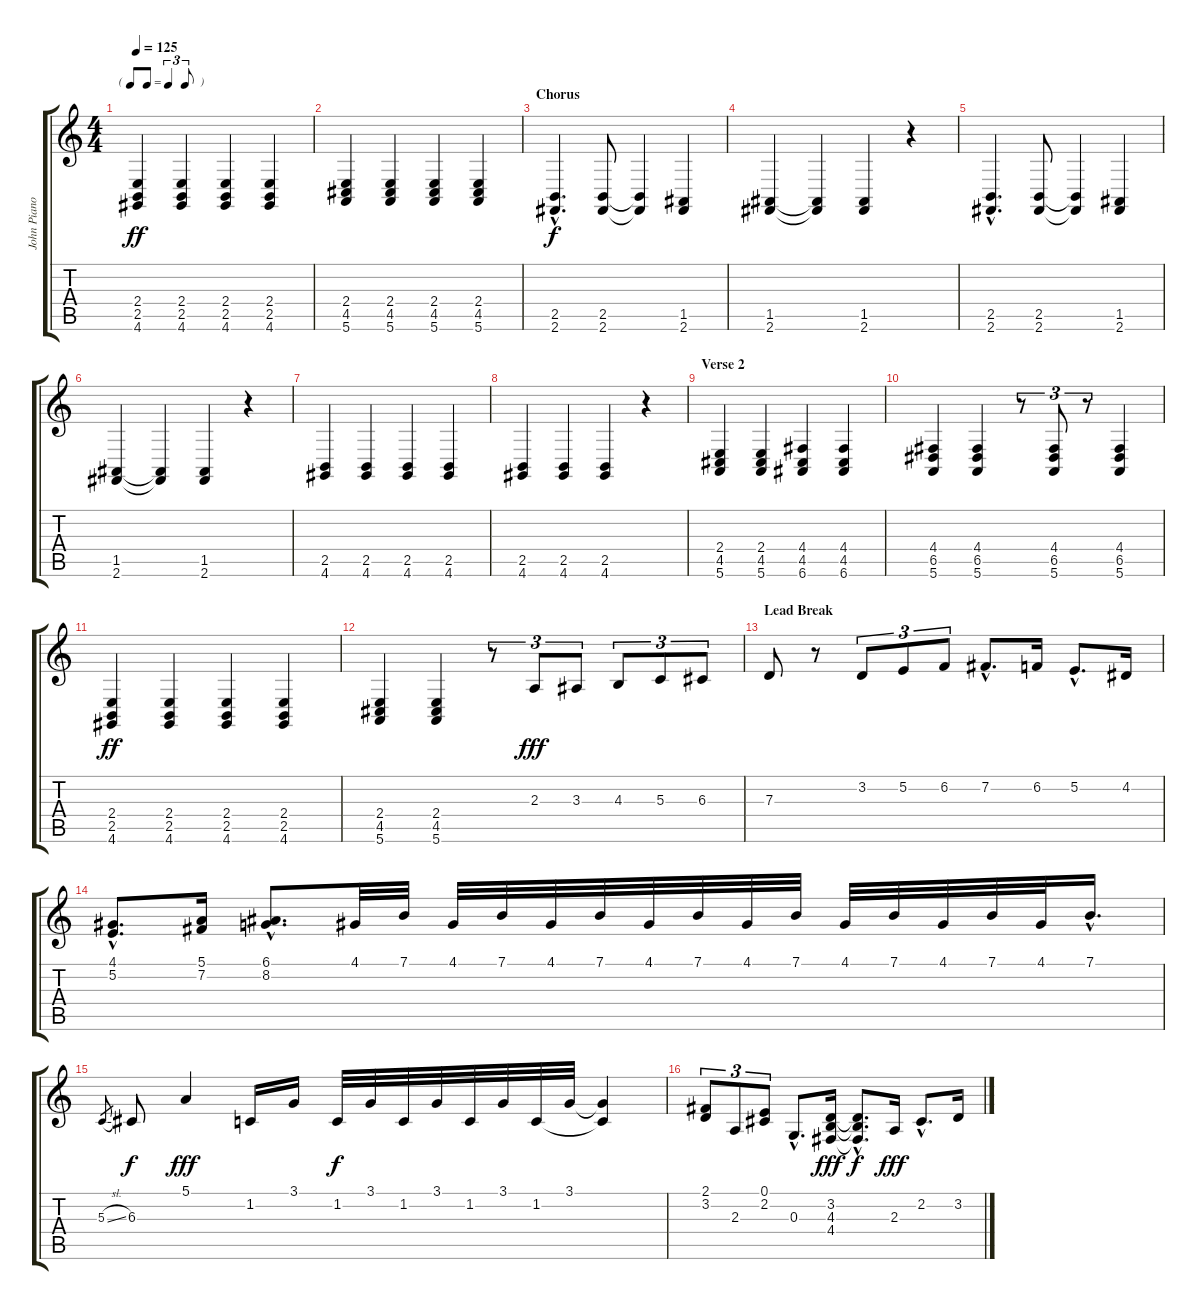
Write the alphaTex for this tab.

\track ("John Piano" "John Piano") {instrument honkytonkpiano}
\staff {score tabs}
\tuning (E4 B3 G3 D3 A2 E2) {hide}
\ts (4 4)
\tf triplet8th
\tempo 125
\clef g2
\ks c
(2.4 2.5 4.6).4{dy ff} (2.4 2.5 4.6).4 (2.4 2.5 4.6).4 (2.4 2.5 4.6).4 |
(2.4 4.5 5.6).4 (2.4 4.5 5.6).4 (2.4 4.5 5.6).4 (2.4 4.5 5.6).4 |
\section ("" "Chorus")
(2.5{hac} 2.6{hac}).4{d dy f} (2.5 2.6).8 (2.5{t} 2.6{t}).4 (1.5 2.6).4 |
(1.5 2.6).4 (1.5{t} 2.6{t}).4 (1.5 2.6).4 r.4 |
(2.5{hac} 2.6{hac}).4{d} (2.5 2.6).8 (2.5{t} 2.6{t}).4 (1.5 2.6).4 |
(1.5 2.6).4 (1.5{t} 2.6{t}).4 (1.5 2.6).4 r.4 |
(2.5 4.6).4 (2.5 4.6).4 (2.5 4.6).4 (2.5 4.6).4 |
(2.5 4.6).4 (2.5 4.6).4 (2.5 4.6).4 r.4 |
\section ("" "Verse 2")
(2.4 4.5 5.6).4 (2.4 4.5 5.6).4 (4.4 4.5 6.6).4 (4.4 4.5 6.6).4 |
(4.4 6.5 5.6).4 (4.4 6.5 5.6).4 r.8{tu (3 2)} (4.4 6.5 5.6).8{tu (3 2)} r.8{tu (3 2)} (4.4 6.5 5.6).4 |
(2.4 2.5 4.6).4{dy ff} (2.4 2.5 4.6).4 (2.4 2.5 4.6).4 (2.4 2.5 4.6).4 |
(2.4 4.5 5.6).4 (2.4 4.5 5.6).4 r.8{tu (3 2) volume 16} 2.3.8{tu (3 2) dy fff} 3.3.8{tu (3 2)} 4.3.8{tu (3 2)} 5.3.8{tu (3 2)} 6.3.8{tu (3 2)} |
\section ("" "Lead Break")
7.3.8 r.8 3.2.8{tu (3 2)} 5.2.8{tu (3 2)} 6.2.8{tu (3 2)} 7.2{hac}.8{d} 6.2.16 5.2{hac}.8{d} 4.2.16 |
(4.1{hac} 5.2{hac}).8{d} (5.1 7.2).16 (6.1{hac} 8.2{hac}).8{d} 4.1.32 7.1.32 4.1.32 7.1.32 4.1.32 7.1.32 4.1.32 7.1.32 4.1.32 7.1.32 4.1.32 7.1.32 4.1.32 7.1.32 4.1.32 7.1{hac}.16{d} |
5.3{sl}.8{gr} 6.3.8{dy f} 5.1.4{dy fff} 1.2.16 3.1.16 1.2.32{dy f} 3.1.32 1.2.32 3.1.32 1.2.32 3.1.32 1.2.32 3.1.32 (3.1{t} 1.2{t}).4 |
(2.1 3.2).8{tu (3 2)} 2.3.8{tu (3 2)} (0.1 2.2).8{tu (3 2)} 0.3{hac}.8{d} (3.2 4.3 4.4).16{dy fff} (3.2{hac t} 4.3{hac t} 4.4{hac t}).8{d dy f} 2.3.16{dy fff} 2.2{hac}.8{d} 3.2.16
